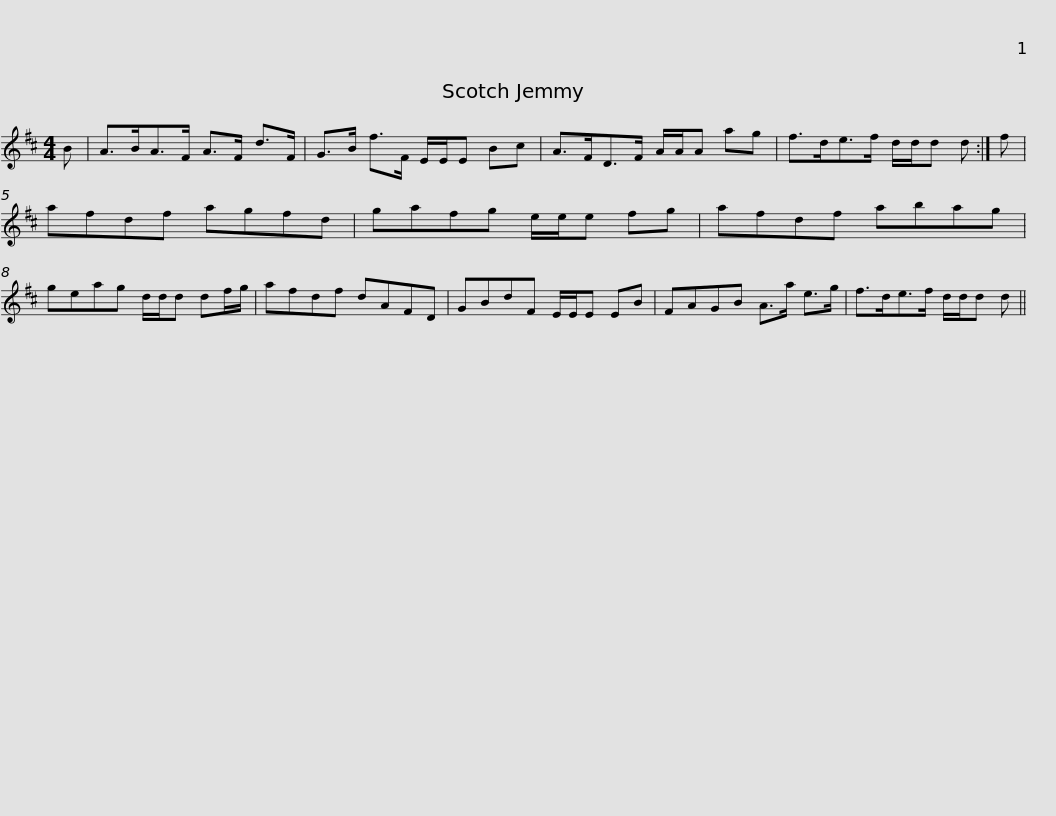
X:1
L:1/8
M:4/4
I:linebreak $
K:D
V:1 treble
V:1
 B | A>BA>F A>F d>F | G>B f>F E/E/E Bc | A>FD>F A/A/A ag | f>de>f d/d/d d :| %5
 f |$ afdf agfd | gafg e/e/e fg | afdf abag | geag d/d/d df/g/ | %10
 afdf dAFD |$ GBdF E/E/E EB | FAGB A>a e>g | f>de>f d/d/d d || %14
